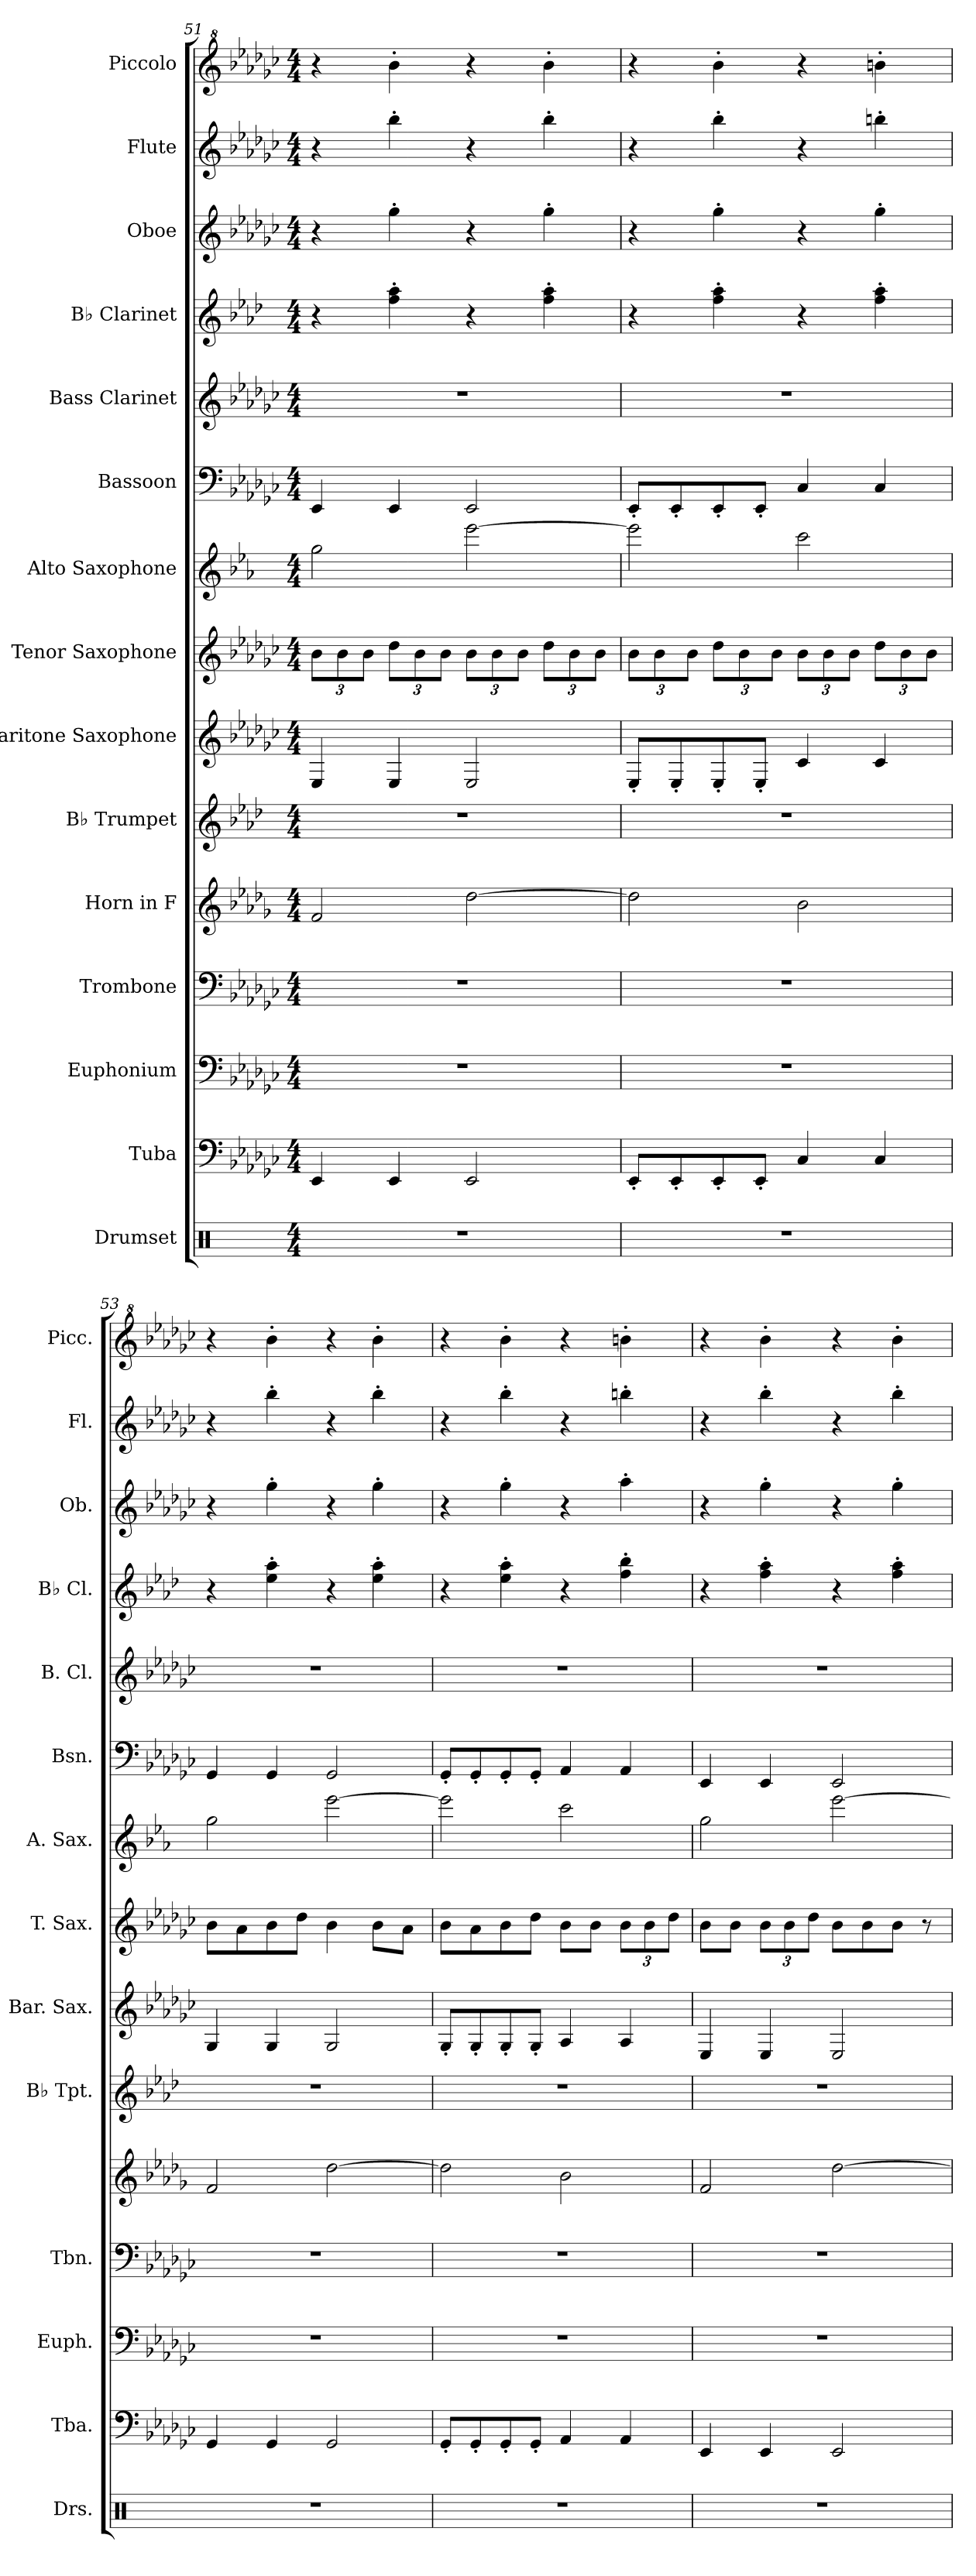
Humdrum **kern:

**kern	**kern	**kern	**kern	**kern	**kern	**kern	**kern	**kern	**kern	**kern	**kern	**kern	**kern	**kern
*part15	*part14	*part13	*part12	*part11	*part10	*part9	*part8	*part7	*part6	*part5	*part4	*part3	*part2	*part1
*staff15	*staff14	*staff13	*staff12	*staff11	*staff10	*staff9	*staff8	*staff7	*staff6	*staff5	*staff4	*staff3	*staff2	*staff1
*I"Drumset	*I"Tuba	*I"Euphonium	*I"Trombone	*I"Horn in F	*I"B♭ Trumpet	*I"Baritone Saxophone	*I"Tenor Saxophone	*I"Alto Saxophone	*I"Bassoon	*I"Bass Clarinet	*I"B♭ Clarinet	*I"Oboe	*I"Flute	*I"Piccolo
*I'Drs.	*I'Tba.	*I'Euph.	*I'Tbn.	*	*I'B♭ Tpt.	*I'Bar. Sax.	*I'T. Sax.	*I'A. Sax.	*I'Bsn.	*I'B. Cl.	*I'B♭ Cl.	*I'Ob.	*I'Fl.	*I'Picc.
!!LO:PB:g=z
*clefX	*clefF4	*clefF4	*clefF4	*clefG2	*clefG2	*clefG2	*clefG2	*clefG2	*clefF4	*clefG2	*clefG2	*clefG2	*clefG2	*clefG^2
*	*	*	*	*ITrd4c7	*ITrd1c2	*ITrd12c21	*ITrd8c14	*ITrd5c9	*	*ITrd8c14	*ITrd1c2	*	*	*ITrd-7c-12
*k[]	*k[b-e-a-d-g-c-]	*k[b-e-a-d-g-c-]	*k[b-e-a-d-g-c-]	*k[b-e-a-d-g-c-]	*k[b-e-a-d-g-c-]	*k[b-e-a-d-g-c-]	*k[b-e-a-d-g-c-]	*k[b-e-a-d-g-c-]	*k[b-e-a-d-g-c-]	*k[b-e-a-d-g-c-]	*k[b-e-a-d-g-c-]	*k[b-e-a-d-g-c-]	*k[b-e-a-d-g-c-]	*k[b-e-a-d-g-c-]
*M4/4	*M4/4	*M4/4	*M4/4	*M4/4	*M4/4	*M4/4	*M4/4	*M4/4	*M4/4	*M4/4	*M4/4	*M4/4	*M4/4	*M4/4
*	*	*	*	*	*	*	*Xbrackettup	*	*	*	*	*	*	*
=51	=51	=51	=51	=51	=51	=51	=51	=51	=51	=51	=51	=51	=51	=51
1r	4EE-/	1r	1r	2B-/	1r	4EE-/	12B-\L	2b-\	4EE-/	1r	4r	4r	4r	4r
.	.	.	.	.	.	.	12B-\	.	.	.	.	.	.	.
.	.	.	.	.	.	.	12B-\J	.	.	.	.	.	.	.
.	4EE-/	.	.	.	.	4EE-/	12d-\L	.	4EE-/	.	4ee-\' 4gg-\'	4gg-'\	4bb-'\	4bbb-'\
.	.	.	.	.	.	.	12B-\	.	.	.	.	.	.	.
.	.	.	.	.	.	.	12B-\J	.	.	.	.	.	.	.
.	2EE-/	.	.	[2g-\	.	2EE-/	12B-\L	[2gg-\	2EE-/	.	4r	4r	4r	4r
.	.	.	.	.	.	.	12B-\	.	.	.	.	.	.	.
.	.	.	.	.	.	.	12B-\J	.	.	.	.	.	.	.
.	.	.	.	.	.	.	12d-\L	.	.	.	4ee-\' 4gg-\'	4gg-'\	4bb-'\	4bbb-'\
.	.	.	.	.	.	.	12B-\	.	.	.	.	.	.	.
.	.	.	.	.	.	.	12B-\J	.	.	.	.	.	.	.
=52	=52	=52	=52	=52	=52	=52	=52	=52	=52	=52	=52	=52	=52	=52
1r	8EE-'/L	1r	1r	2g-\]	1r	8EE-'/L	12B-\L	2gg-\]	8EE-'/L	1r	4r	4r	4r	4r
.	.	.	.	.	.	.	12B-\	.	.	.	.	.	.	.
.	8EE-'/	.	.	.	.	8EE-'/	.	.	8EE-'/	.	.	.	.	.
.	.	.	.	.	.	.	12B-\J	.	.	.	.	.	.	.
.	8EE-'/	.	.	.	.	8EE-'/	12d-\L	.	8EE-'/	.	4ee-\' 4gg-\'	4gg-'\	4bb-'\	4bbb-'\
.	.	.	.	.	.	.	12B-\	.	.	.	.	.	.	.
.	8EE-'/J	.	.	.	.	8EE-'/J	.	.	8EE-'/J	.	.	.	.	.
.	.	.	.	.	.	.	12B-\J	.	.	.	.	.	.	.
.	4C-/	.	.	2e-\	.	4C-/	12B-\L	2ee-\	4C-/	.	4r	4r	4r	4r
.	.	.	.	.	.	.	12B-\	.	.	.	.	.	.	.
.	.	.	.	.	.	.	12B-\J	.	.	.	.	.	.	.
.	4C-/	.	.	.	.	4C-/	12d-\L	.	4C-/	.	4ee-\' 4gg-\'	4gg-'\	4bbn'\	4bbbn'\
.	.	.	.	.	.	.	12B-\	.	.	.	.	.	.	.
.	.	.	.	.	.	.	12B-\J	.	.	.	.	.	.	.
=53	=53	=53	=53	=53	=53	=53	=53	=53	=53	=53	=53	=53	=53	=53
1r	4GG-/	1r	1r	2B-/	1r	4GG-/	8B-\L	2b-\	4GG-/	1r	4r	4r	4r	4r
.	.	.	.	.	.	.	8A-\	.	.	.	.	.	.	.
.	4GG-/	.	.	.	.	4GG-/	8B-\	.	4GG-/	.	4dd-\' 4gg-\'	4gg-'\	4bb-'\	4bbb-'\
.	.	.	.	.	.	.	8d-\J	.	.	.	.	.	.	.
.	2GG-/	.	.	[2g-\	.	2GG-/	4B-\	[2gg-\	2GG-/	.	4r	4r	4r	4r
.	.	.	.	.	.	.	8B-\L	.	.	.	4dd-\' 4gg-\'	4gg-'\	4bb-'\	4bbb-'\
.	.	.	.	.	.	.	8A-\J	.	.	.	.	.	.	.
=54	=54	=54	=54	=54	=54	=54	=54	=54	=54	=54	=54	=54	=54	=54
1r	8GG-'/L	1r	1r	2g-\]	1r	8GG-'/L	8B-\L	2gg-\]	8GG-'/L	1r	4r	4r	4r	4r
.	8GG-'/	.	.	.	.	8GG-'/	8A-\	.	8GG-'/	.	.	.	.	.
.	8GG-'/	.	.	.	.	8GG-'/	8B-\	.	8GG-'/	.	4dd-\' 4gg-\'	4gg-'\	4bb-'\	4bbb-'\
.	8GG-'/J	.	.	.	.	8GG-'/J	8d-\J	.	8GG-'/J	.	.	.	.	.
.	4AA-/	.	.	2e-\	.	4AA-/	8B-\L	2ee-\	4AA-/	.	4r	4r	4r	4r
.	.	.	.	.	.	.	8B-\J	.	.	.	.	.	.	.
.	4AA-/	.	.	.	.	4AA-/	12B-\L	.	4AA-/	.	4ee-\' 4aa-\'	4aa-'\	4bbn'\	4bbbn'\
.	.	.	.	.	.	.	12B-\	.	.	.	.	.	.	.
.	.	.	.	.	.	.	12d-\J	.	.	.	.	.	.	.
=55	=55	=55	=55	=55	=55	=55	=55	=55	=55	=55	=55	=55	=55	=55
1r	4EE-/	1r	1r	2B-/	1r	4EE-/	8B-\L	2b-\	4EE-/	1r	4r	4r	4r	4r
.	.	.	.	.	.	.	8B-\J	.	.	.	.	.	.	.
.	4EE-/	.	.	.	.	4EE-/	12B-\L	.	4EE-/	.	4ee-\' 4gg-\'	4gg-'\	4bb-'\	4bbb-'\
.	.	.	.	.	.	.	12B-\	.	.	.	.	.	.	.
.	.	.	.	.	.	.	12d-\J	.	.	.	.	.	.	.
.	2EE-/	.	.	[2g-\	.	2EE-/	8B-\L	[2gg-\	2EE-/	.	4r	4r	4r	4r
.	.	.	.	.	.	.	8B-\	.	.	.	.	.	.	.
.	.	.	.	.	.	.	8B-\J	.	.	.	4ee-\' 4gg-\'	4gg-'\	4bb-'\	4bbb-'\
.	.	.	.	.	.	.	8r	.	.	.	.	.	.	.
=	=	=	=	=	=	=	=	=	=	=	=	=	=	=
*-	*-	*-	*-	*-	*-	*-	*-	*-	*-	*-	*-	*-	*-	*-
